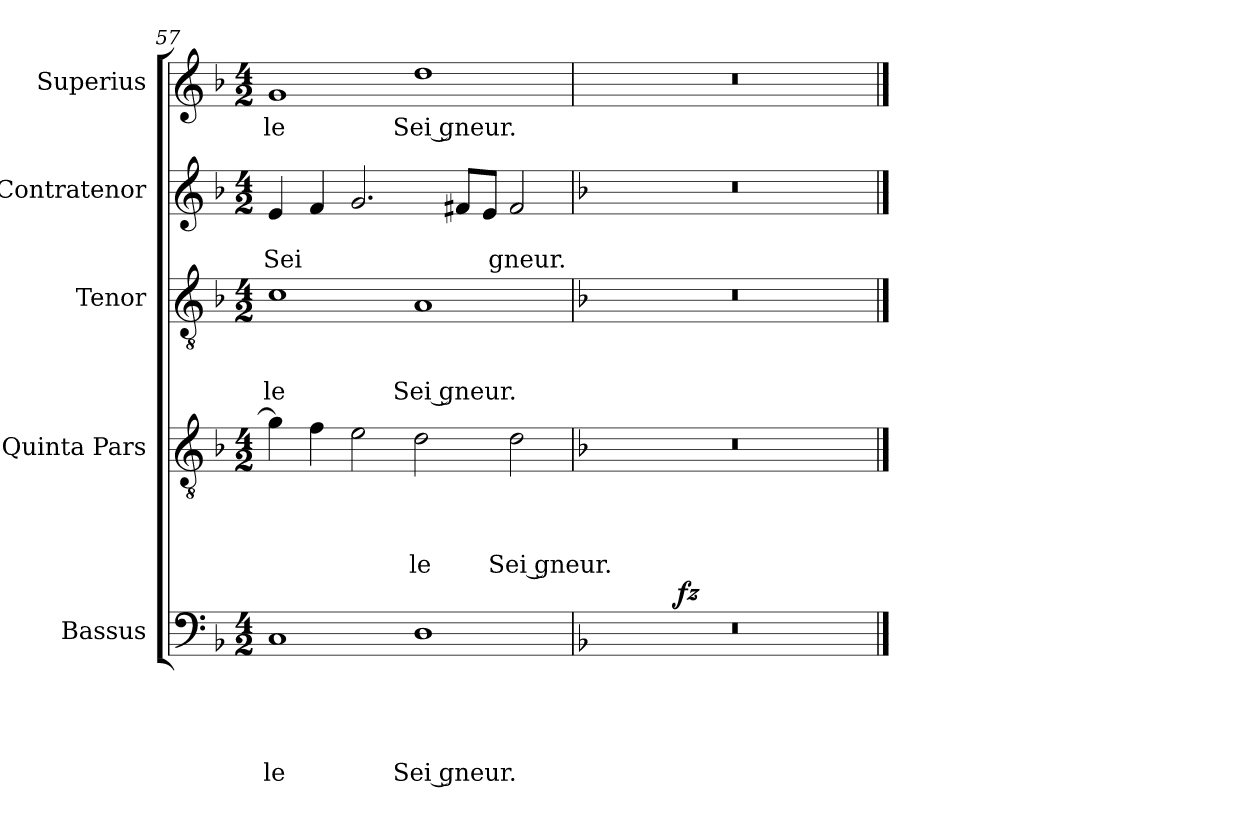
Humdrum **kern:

**kern	**text	**text	**text	**text	**text	**dynam	**kern	**text	**text	**text	**text	**kern	**text	**text	**text	**kern	**text	**text	**dynam	**kern	**text
*part5	*part5	*part5	*part5	*part5	*part5	*part5	*part4	*part4	*part4	*part4	*part4	*part3	*part3	*part3	*part3	*part2	*part2	*part2	*part2	*part1	*part1
*staff5	*staff5	*staff5	*staff5	*staff5	*staff5	*staff5	*staff4	*staff4	*staff4	*staff4	*staff4	*staff3	*staff3	*staff3	*staff3	*staff2	*staff2	*staff2	*staff2	*staff1	*staff1
*I"Bassus	*	*	*	*	*	*	*I"Quinta Pars	*	*	*	*	*I"Tenor	*	*	*	*I"Contratenor	*	*	*	*I"Superius	*
*clefF4	*	*	*	*	*	*	*clefGv2	*	*	*	*	*clefGv2	*	*	*	*clefG2	*	*	*	*clefG2	*
*k[b-]	*	*	*	*	*	*	*k[b-]	*	*	*	*	*k[b-]	*	*	*	*k[b-]	*	*	*	*k[b-]	*
*F:	*	*	*	*	*	*	*F:	*	*	*	*	*F:	*	*	*	*F:	*	*	*	*F:	*
*M4/2	*	*	*	*	*	*	*M4/2	*	*	*	*	*M4/2	*	*	*	*M4/2	*	*	*	*M4/2	*
=57	=57	=57	=57	=57	=57	=57	=57	=57	=57	=57	=57	=57	=57	=57	=57	=57	=57	=57	=57	=57	=57
!	!	!	!	!	!LO:LY:b	!	!	!	!	!	!	!	!	!	!LO:LY:b	!	!	!LO:LY:b	!	!	!LO:LY:b
1C	.	.	.	.	le	.	4g\]	.	.	.	.	1c	.	.	le	4e/	.	Sei	.	1g	le
.	.	.	.	.	.	.	4f\	.	.	.	.	.	.	.	.	4f/	.	.	.	.	.
.	.	.	.	.	.	.	2e\	.	.	.	.	.	.	.	.	2.g/	.	.	.	.	.
!	!	!	!	!	!LO:LY:b	!	!	!	!	!	!LO:LY:b	!	!	!	!LO:LY:b	!	!	!	!	!	!LO:LY:b
1D	.	.	.	.	Sei gneur.	.	2d\	.	.	.	le	1A	.	.	Sei gneur.	.	.	.	.	1dd	Sei gneur.-
.	.	.	.	.	.	.	.	.	.	.	.	.	.	.	.	8f#/L	.	.	.	.	.
.	.	.	.	.	.	.	.	.	.	.	.	.	.	.	.	8e/J	.	.	.	.	.
!	!	!	!	!	!	!	!	!	!	!	!LO:LY:b	!	!	!	!	!	!	!LO:LY:b	!	!	!
.	.	.	.	.	.	.	2d\	.	.	.	Sei gneur.	.	.	.	.	2f#/	.	gneur.	.	.	.
=58	=58	=58	=58	=58	=58	=58	=58	=58	=58	=58	=58	=58	=58	=58	=58	=58	=58	=58	=58	=58	=58
*	*	*	*	*	*	*	*	*	*	*	*	*	*	*	*	*	*	*	*	*k[]	*
*	*	*	*	*	*	*	*	*	*	*	*	*	*	*	*	*	*	*	*	*C:	*
*^	*	*	*	*	*	*	*	*	*	*	*	*	*	*	*	*^	*	*	*	*	*
0r	4ryy	.	.	.	.	.	.	0r	.	.	.	.	0r	.	.	.	0r	4.ryy	.	.	.	0r	.
.	8ryy	.	.	.	.	.	.	.	.	.	.	.	.	.	.	.	.	.	.	.	.	.	.
!	!	!	!	!	!	!	!	!	!	!	!	!	!	!	!	!	!	!	!	!	!LO:DY:b	!	!
!	!	!	!	!	!	!	!	!	!	!	!	!	!	!	!	!	!	!	!	!	!LO:DY:n=1:b	!	!
.	32ryy	.	.	.	.	.	.	.	.	.	.	.	.	.	.	.	.	1ryy	.	.	fz fz	.	.
!	!	!	!	!	!	!	!LO:DY:b	!	!	!	!	!	!	!	!	!	!	!	!	!	!	!	!
.	1ryy	.	.	.	.	.	fz	.	.	.	.	.	.	.	.	.	.	.	.	.	.	.	.
.	.	.	.	.	.	.	.	.	.	.	.	.	.	.	.	.	.	2ryy	.	.	.	.	.
.	2ryy	.	.	.	.	.	.	.	.	.	.	.	.	.	.	.	.	.	.	.	.	.	.
.	.	.	.	.	.	.	.	.	.	.	.	.	.	.	.	.	.	8ryy	.	.	.	.	.
.	16.ryy	.	.	.	.	.	.	.	.	.	.	.	.	.	.	.	.	.	.	.	.	.	.
*v	*v	*	*	*	*	*	*	*	*	*	*	*	*	*	*	*	*v	*v	*	*	*	*	*
==	==	==	==	==	==	==	==	==	==	==	==	==	==	==	==	==	==	==	==	==	==
*-	*-	*-	*-	*-	*-	*-	*-	*-	*-	*-	*-	*-	*-	*-	*-	*-	*-	*-	*-	*-	*-
